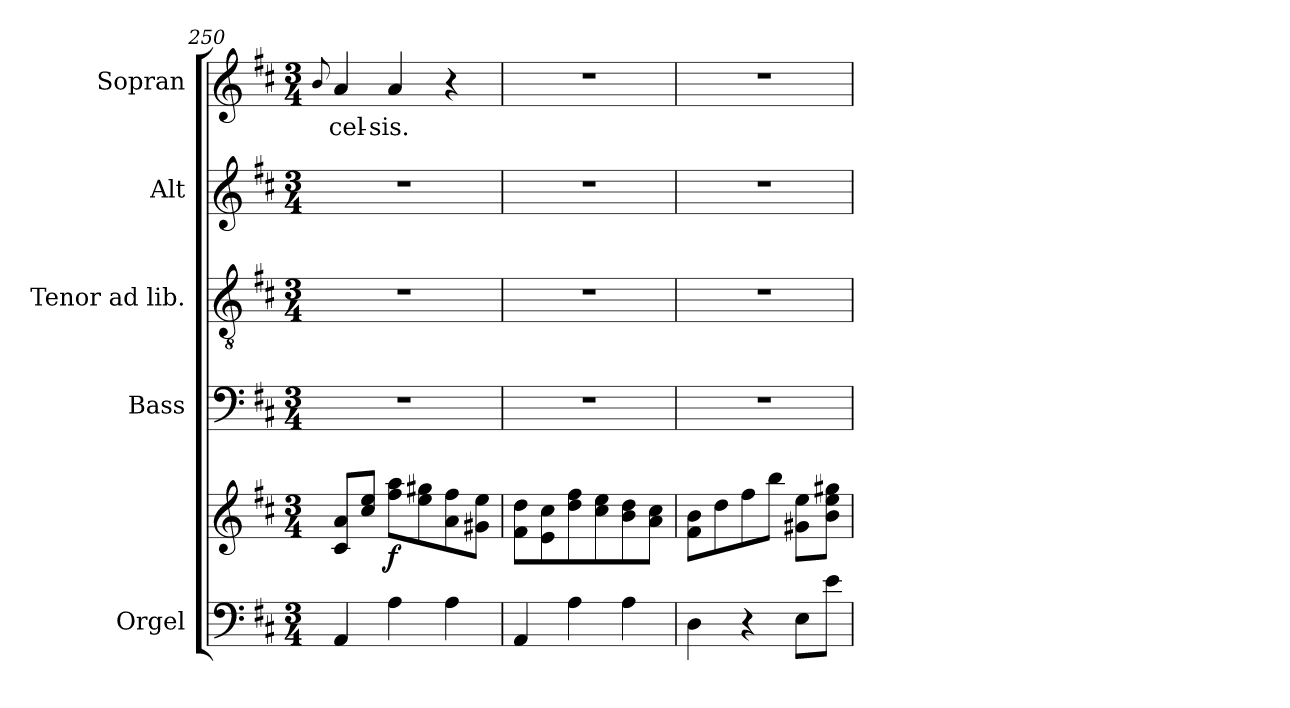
**kern	**kern	**dynam	**kern	**kern	**kern	**kern	**text
*part5	*part5	*part5	*part4	*part3	*part2	*part1	*part1
*staff6	*staff5	*staff5/6	*staff4	*staff3	*staff2	*staff1	*staff1
*I"Orgel	*	*	*I"Bass	*I"Tenor ad lib.	*I"Alt	*I"Sopran	*
*I'Org.	*	*	*I'B.	*I'T.	*I'A.	*I'S.	*
*clefF4	*clefG2	*	*clefF4	*clefGv2	*clefG2	*clefG2	*
*k[f#c#]	*k[f#c#]	*	*k[f#c#]	*k[f#c#]	*k[f#c#]	*k[f#c#]	*
*D:	*D:	*	*D:	*D:	*D:	*D:	*
*M3/4	*M3/4	*	*M3/4	*M3/4	*M3/4	*M3/4	*
=250	=250	=250	=250	=250	=250	=250	=250
.	.	.	.	.	.	8qqb/	.
!	!	!	!	!	!	!	!LO:LY:b
4AA/	8c#/ 8a/L	.	2.r	2.r	2.r	4a/	-cel-
.	8cc#/ 8ee/J	.	.	.	.	.	.
!	!	!LO:DY:b	!	!	!	!	!LO:LY:b
4A\	8ff#\ 8aa\L	f	.	.	.	4a/	-sis.
.	8ee\ 8gg#X\	.	.	.	.	.	.
4A\	8a\ 8ff#\	.	.	.	.	4r	.
.	8g#X\ 8ee\J	.	.	.	.	.	.
=251	=251	=251	=251	=251	=251	=251	=251
4AA/	8f#\ 8dd\L	.	2.r	2.r	2.r	2.r	.
.	8e\ 8cc#\	.	.	.	.	.	.
4A\	8dd\ 8ff#\	.	.	.	.	.	.
.	8cc#\ 8ee\	.	.	.	.	.	.
4A\	8b\ 8dd\	.	.	.	.	.	.
.	8a\ 8cc#\J	.	.	.	.	.	.
=252	=252	=252	=252	=252	=252	=252	=252
4D\	8f#\ 8b\L	.	2.r	2.r	2.r	2.r	.
.	8dd\	.	.	.	.	.	.
4r	8ff#\	.	.	.	.	.	.
.	8bb\J	.	.	.	.	.	.
8E\L	8g#X\ 8ee\L	.	.	.	.	.	.
8e\J	8b\ 8ee\ 8gg#X\J	.	.	.	.	.	.
=	=	=	=	=	=	=	=
*-	*-	*-	*-	*-	*-	*-	*-
